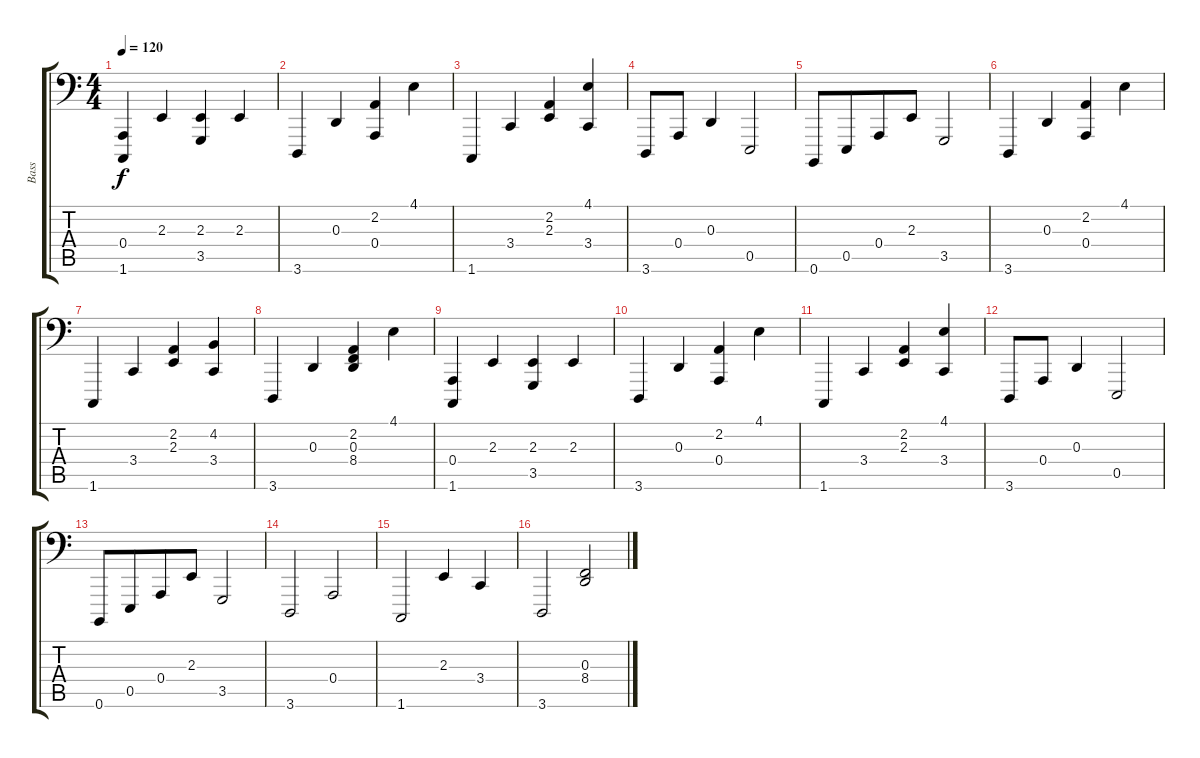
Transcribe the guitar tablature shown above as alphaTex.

\track ("Bass" "Bass") {instrument acousticgrandpiano}
\staff {score tabs}
\tuning (C3 G2 D2 A1 E1 B0) {hide}
\ts (4 4)
\tempo 120
\clef f4
\ks c
(0.4 1.6).4{dy f} 2.3.4 (2.3 3.5).4 2.3.4 |
3.6.4 0.3.4 (2.2 0.4).4 4.1.4 |
1.6.4 3.4.4 (2.2 2.3).4 (4.1 3.4).4 |
3.6.8 0.4.8 0.3.4 0.5.2 |
0.6.8 0.5.8{beam merge} 0.4.8 2.3.8 3.5.2 |
3.6.4 0.3.4 (2.2 0.4).4 4.1.4 |
1.6.4 3.4.4 (2.2 2.3).4 (4.2 3.4).4 |
3.6.4 0.3.4 (2.2 0.3 8.4).4 4.1.4 |
(0.4 1.6).4 2.3.4 (2.3 3.5).4 2.3.4 |
3.6.4 0.3.4 (2.2 0.4).4 4.1.4 |
1.6.4 3.4.4 (2.2 2.3).4 (4.1 3.4).4 |
3.6.8 0.4.8 0.3.4 0.5.2 |
0.6.8 0.5.8{beam merge} 0.4.8 2.3.8 3.5.2 |
3.6.2 0.4.2 |
1.6.2 2.3.4 3.4.4 |
3.6.2 (0.3 8.4).2
